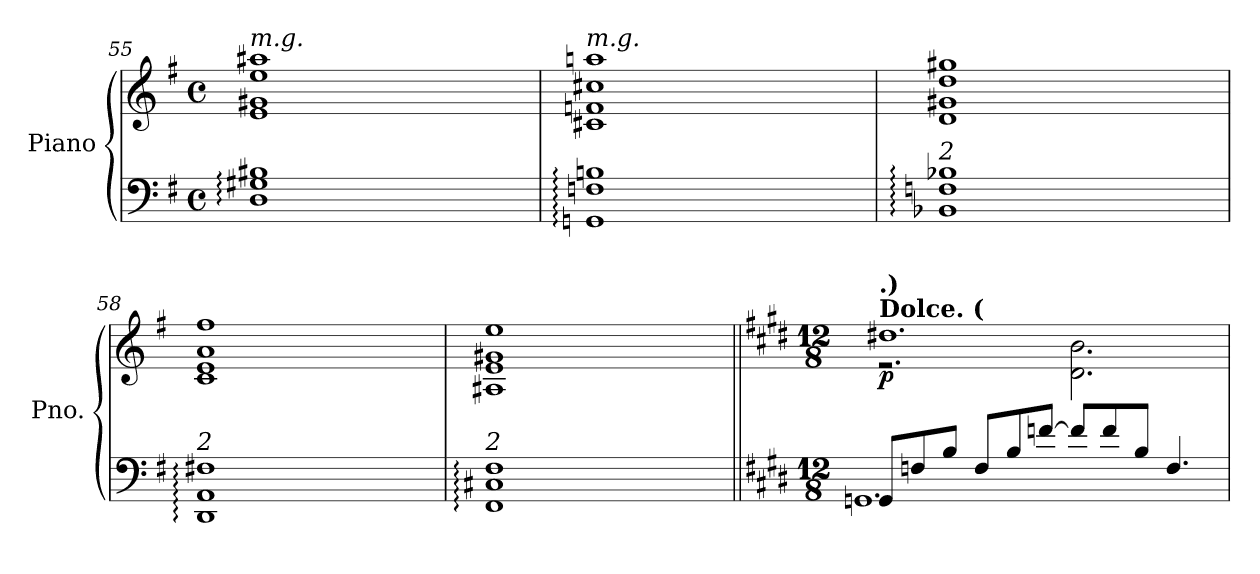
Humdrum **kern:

**kern	**kern	**dynam
*part1	*part1	*part1
*staff2	*staff1	*staff1/2
*I"Piano	*	*
*I'Pno.	*	*
*clefF4	*clefG2	*
*k[f#]	*k[f#]	*
*M4/4	*M4/4	*
*met(c)	*met(c)	*
=55	=55	=55
*^	*	*
*	*Xtuplet	*	*
*	*	*^	*
!	!	!LO:TX:a:i:t=m.g.	!	!
1D: 1G#X: 1B#X:	12D!Lyy	1e 1g#X 1ee 1aa#X	8rcyy	.
.	24G#!Lyy	.	.	.
*	*	*	*Xtuplet	*
.	24B#!JJyy	.	24ryy	.
.	24ryy	.	24e!LLyy	.
.	24ryy	.	24g#!JJyy	.
.	4ryy	.	24ee!KLyy	.
.	.	.	12aa#!Jyy	.
.	.	.	8ryy	.
.	2ryy	.	2rcyy	.
=56	=56	=56	=56	=56
!	!	!LO:TX:a:i:t=m.g.	!	!
1GGn: 1Fn: 1Bn:	12GGnLyy	1c#X 1fn 1cc#X 1aan	8rcyy	.
.	24FLyy	.	.	.
.	24BJJyy	.	24rddyy	.
.	24ryy	.	24c#LLyy	.
.	24ryy	.	24fJJyy	.
.	4ryy	.	24cc#KLyy	.
.	.	.	12aaJyy	.
.	.	.	8ryy	.
.	2ryy	.	2ryy	.
!!LO:LB:g=z	!!
=57	=57	=57	=57	=57
!LO:TX:a:i:t=2	!	!	!	!
1BB-X: 1Fn: 1B-X:	12BB-X!Lyy	1d 1g#X 1dd 1gg#X	8rcyy	.
.	24F!Lyy	.	.	.
.	24B-!JJyy	.	24rddyy	.
.	24ryy	.	24d!LLyy	.
.	24ryy	.	24g#!JJyy	.
.	4ryy	.	24dd!KLyy	.
.	.	.	12gg#!Jyy	.
.	.	.	8ryy	.
.	2ryy	.	2ryy	.
=58	=58	=58	=58	=58
!LO:TX:a:i:t=2	!	!	!	!
1DD: 1AA: 1F#X:	12DD!Lyy	1c 1e 1a 1ff#	8rcyy	.
.	24AA!Lyy	.	.	.
.	24F#!JJyy	.	24rddyy	.
.	24ryy	.	24c!LLyy	.
.	24ryy	.	24e!JJyy	.
.	4ryy	.	24a!KLyy	.
.	.	.	12ff#!Jyy	.
.	.	.	8ryy	.
.	2ryy	.	2ryy	.
=59	=59	=59	=59	=59
!LO:TX:a:i:t=2	!	!	!	!
1FF#: 1C#X: 1F#:	12FF#!Lyy	1A#X 1e 1g#X 1ee	8rcyy	.
.	24C#!Lyy	.	.	.
.	24F#!JJyy	.	24rddyy	.
.	24ryy	.	24A#!LLyy	.
.	24ryy	.	24e!JJyy	.
.	4ryy	.	24g#!KLyy	.
.	.	.	12ee!Jyy	.
.	.	.	8ryy	.
.	2ryy	.	2ryy	.
=60||	=60||	=60||	=60||	=60||
*k[f#c#g#d#]	*	*k[f#c#g#d#]	*	*
*M12/8	*	*M12/8	*	*
*	*	*MM90	*	*
!	!	!LO:TX:a:B:t=Dolce. (	!	!
!	!	!LO:TX:a:B:t=.)	!	!
!	!	!	!	!LO:DY:b
8GGn/L	1.GG	1.dd#X	2.r	p
8Fn/	.	.	.	.
8B/J	.	.	.	.
8F/L	.	.	.	.
8B/	.	.	.	.
[8fn/J	.	.	.	.
8f/L]	.	.	2.d#\ 2.b\	.
8f/	.	.	.	.
8B/J	.	.	.	.
4.F/	.	.	.	.
*v	*v	*	*	*
*	*v	*v	*
=	=	=
*-	*-	*-
